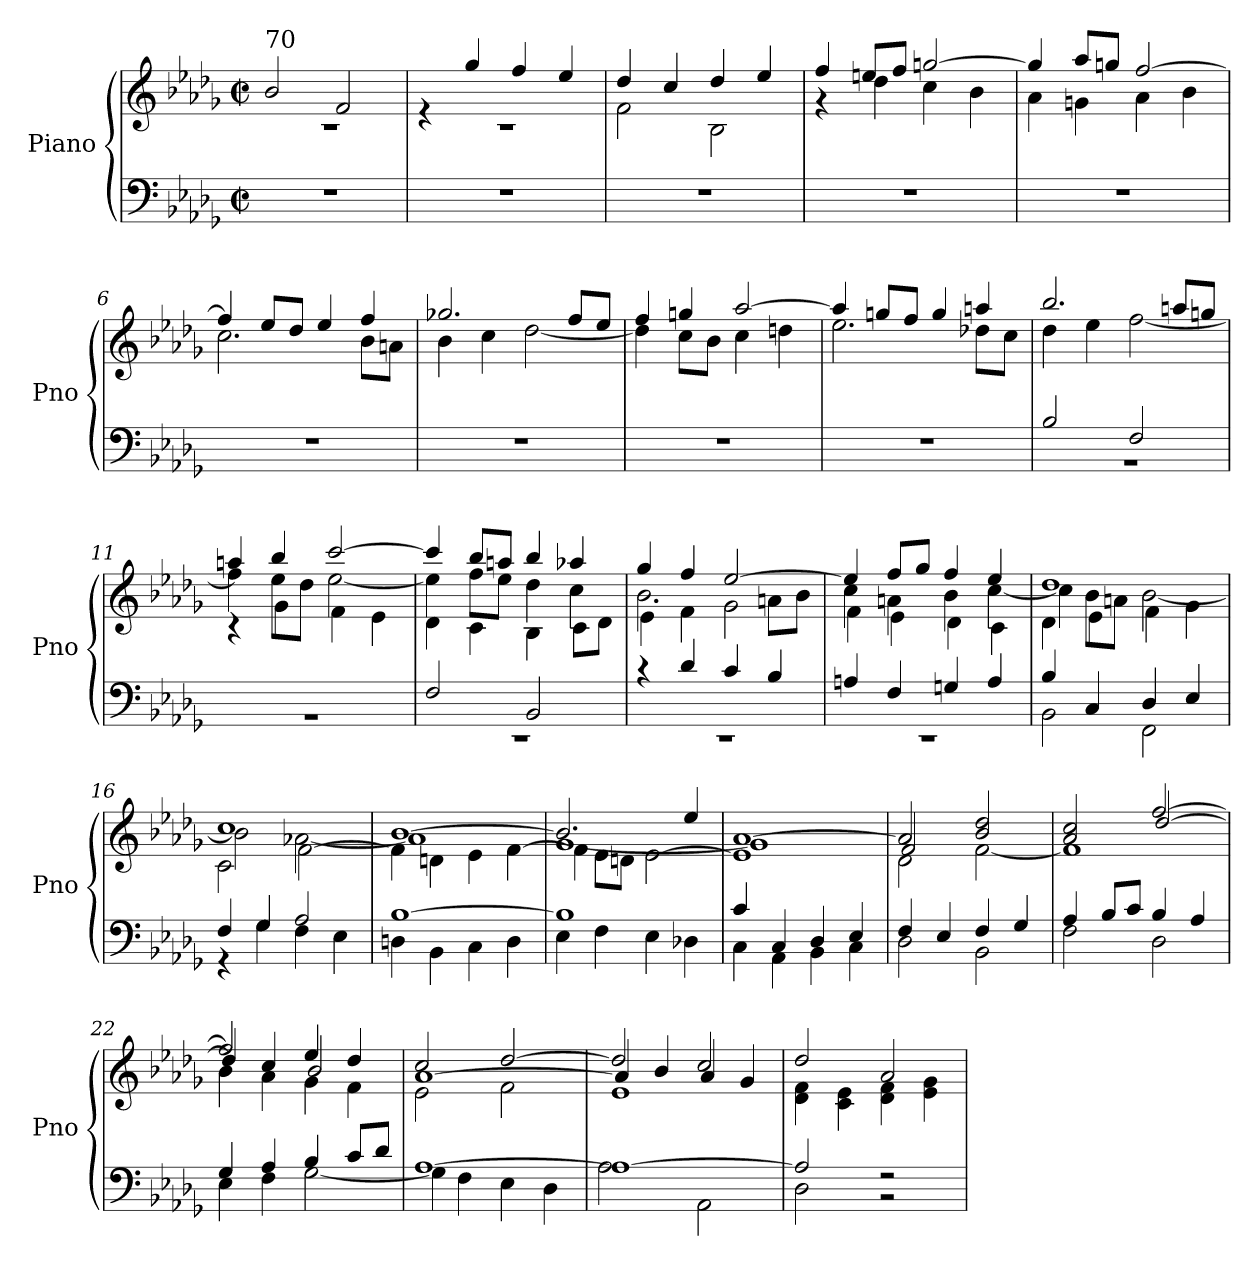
**kern	**kern
*part1	*part1
*staff2	*staff1
*I"Piano	*
*I'Pno	*
*clefF4	*clefG2
*k[b-e-a-d-g-]	*k[b-e-a-d-g-]
*D-:	*D-:
*M2/2	*M2/2
*met(c|)	*met(c|)
=1	=1
*	*^
!	!LO:TX:a:t=70	!
1r	1rc	2b-/
.	.	2f/
=2	=2	=2
1r	1rc	4r
.	.	4gg-/
.	.	4ff/
.	.	4ee-/
=3	=3	=3
1r	4dd-/	2f\
.	4cc/	.
.	4dd-/	2B-\
.	4ee-/	.
=4	=4	=4
1r	4ff/	4rg
.	8een/L	4dd-\
.	8ff/J	.
.	[2ggn/	4cc\
.	.	4b-\
=5	=5	=5
1r	4gg/]	4a-\
.	8aa-/L	4gn\
.	8ggn/J	.
.	[2ff/	4a-\
.	.	4b-\
=6	=6	=6
1r	4ff/]	2.cc\
.	8ee-/L	.
.	8dd-/J	.
.	4ee-/	.
.	4ff/	8b-\L
.	.	8an\J
!!LO:LB:g=z	!!
=7	=7	=7
1r	2.gg-X/	4b-\
.	.	4cc\
.	.	[2dd-\
.	8ff/L	.
.	8ee-/J	.
=8	=8	=8
1r	4ff/	4dd-\]
.	4ggn/	8cc\L
.	.	8b-\J
.	[2aa-/	4cc\
.	.	4ddn\
=9	=9	=9
1r	4aa-/]	2.ee-\
.	8ggn/L	.
.	8ff/J	.
.	4gg/	.
.	4aan/	8dd-X\L
.	.	8cc\J
=10	=10	=10
*^	*	*
1rBB	2B-/	2.bb-/	4dd-\
.	.	.	4ee-\
.	2F/	.	[2ff\
.	.	8aan/L	.
.	.	8ggn/J	.
*v	*v	*	*
=11	=11	=11
*	*	*^
1rBB	4aan/	4ff\]	4rc
.	4bb-/	8ee-\L	4g-\
.	.	8dd-\J	.
.	[2ccc/	[2ee-\	4f\
.	.	.	4e-\
=12	=12	=12	=12
*^	*	*	*
1rEE	2F/	4ccc/]	4ee-\]	4d-\
.	.	8bb-/L	8ff\L	4c\
.	.	8aan/J	8ee-\J	.
.	2BB-/	4bb-/	4dd-\	4B-\
.	.	4aa-X/	4cc\	8c\L
.	.	.	.	8d-\J
!!LO:LB:g=z	!!	!!
=13	=13	=13	=13	=13
1rEE	4rc	4gg-/	2.b-\	4e-\
.	4d-/	4ff/	.	4f\
.	4c/	[2ee-/	.	2g-\
.	4B-/	.	8an\L	.
.	.	.	8b-\J	.
=14	=14	=14	=14	=14
1rEE	4An/	4ee-/]	4cc\	4f\
.	4F/	8ff/L	4an\	4e-\
.	.	8gg-/J	.	.
.	4Gn/	4ff/	4b-\	4d-\
.	4A/	4ee-/	[4cc\	4c\
=15	=15	=15	=15	=15
4B-/	2BB-\	1dd-	4cc\]	4d-\
4C/	.	.	8b-\L	4e-\
.	.	.	8an\J	.
4D-/	2FF\	.	[2b-\	4f\
4E-/	.	.	.	4g-\
=16	=16	=16	=16	=16
4F/	4rGG	1cc	2b-\]	2c\
4G-/	4G-\	.	.	.
2A-/	4F\	.	[2a-X\	[2f\
.	4E-\	.	.	.
=17	=17	=17	=17	=17
[1B-	4Dn\	[1b-	1a-]	4f\]
.	4BB-\	.	.	4dn\
.	4C\	.	.	4e-\
.	4D\	.	.	[4f\
=18	=18	=18	=18	=18
1B-]	4E-\	2.b-/]	[1g-	4f\]
.	4F\	.	.	8e-\L
.	.	.	.	8dn\J
.	4E-\	.	.	[2e-\
.	4D-X\	4ee-/	.	.
!!LO:LB:g=z	!!	!!
=19	=19	=19	=19	=19
4c/	4C\	[1a-	1g-]	1e-]
4C/	4AA-\	.	.	.
4D-/	4BB-\	.	.	.
4E-/	4C\	.	.	.
=20	=20	=20	=20	=20
4F/	2D-\	2a-/]	2d-\	2f/
4E-/	.	.	.	.
4F/	2BB-\	2b-/ 2dd-/	[2f\	2ryy
4G-/	.	.	.	.
=21	=21	=21	=21	=21
4A-/	2F\	2a-/ 2cc/	1f]	2ryy
8B-/L	.	.	.	.
8c/J	.	.	.	.
4B-/	2D-\	[2ff	.	[2dd-/
4A-/	.	.	.	.
=22	=22	=22	=22	=22
4G-/	4E-\	2ff/]	4b-\	4dd-/]
4A-/	4F\	.	4a-\	4cc/
4B-/	[2G-\	4ee-/	4g-\	2b-/
8c/L	.	4dd-/	4f\	.
8d-/J	.	.	.	.
=23	=23	=23	=23	=23
[1A-	4G-\]	2cc/	2e-\	[1a-
.	4F\	.	.	.
.	4E-\	[2dd-/	2f\	.
.	4D-\	.	.	.
=24	=24	=24	=24	=24
1A-_	2A-\	2dd-/]	1e-	4a-/]
.	.	.	.	4b-/
.	2AA-\	2cc/	.	4a-/
.	.	.	.	4g-/
*	*	*	*v	*v
!!LO:LB:g=z
=25	=25	=25	=25
2A-/]	2D-\	2dd-/	4d-\ 4f\
.	.	.	4c\ 4e-\
2rF	2rBB	2a-/	4d-\ 4f\
.	.	.	4e-\ 4g-\
*v	*v	*	*
*	*v	*v
=	=
*-	*-
